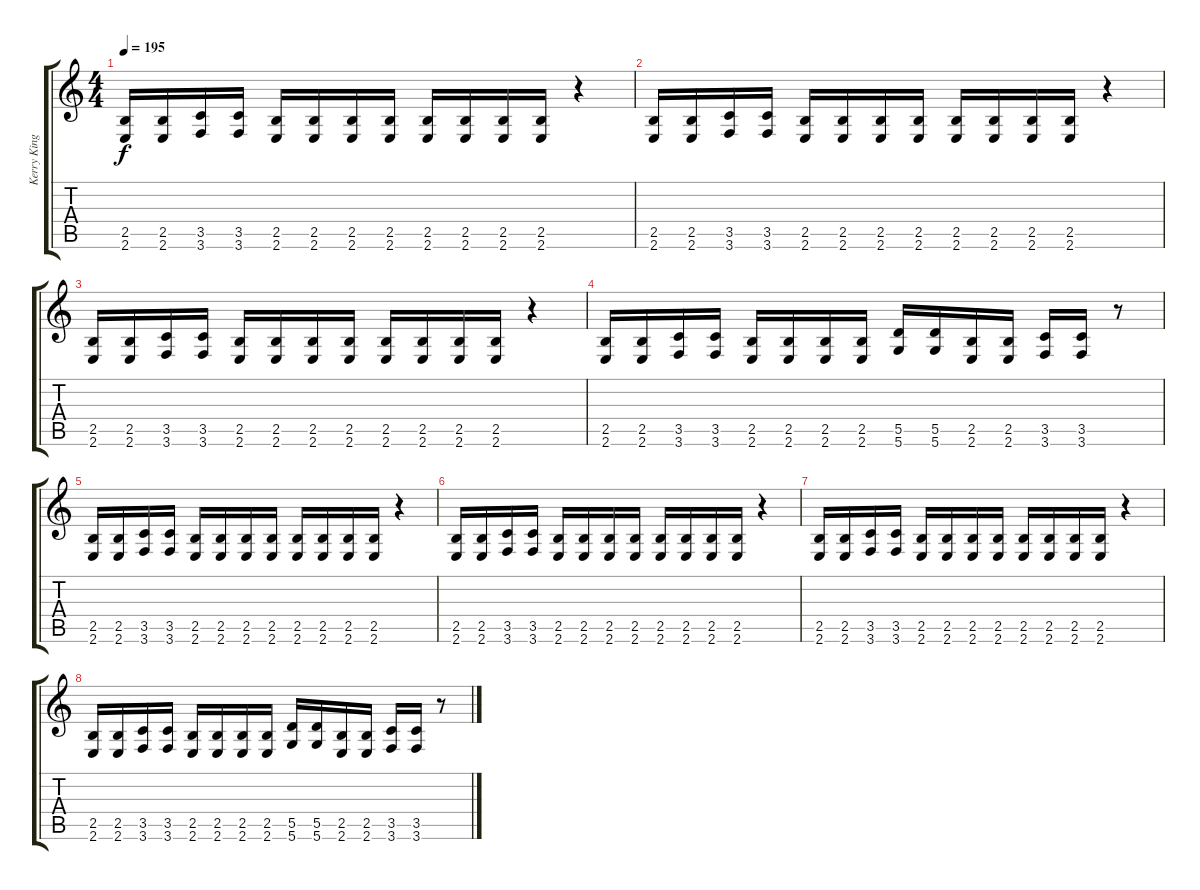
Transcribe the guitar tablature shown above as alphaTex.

\track ("Kerry King" "Kerry King") {instrument overdrivenguitar}
\staff {score tabs}
\tuning (E4 B3 G3 D3 A2 D2) {hide}
\ts (4 4)
\tempo 195
\clef g2
\ks c
(2.5 2.6).16{dy f} (2.5 2.6).16 (3.5 3.6).16 (3.5 3.6).16 (2.5 2.6).16 (2.5 2.6).16 (2.5 2.6).16 (2.5 2.6).16 (2.5 2.6).16 (2.5 2.6).16 (2.5 2.6).16 (2.5 2.6).16 r.4 |
(2.5 2.6).16 (2.5 2.6).16 (3.5 3.6).16 (3.5 3.6).16 (2.5 2.6).16 (2.5 2.6).16 (2.5 2.6).16 (2.5 2.6).16 (2.5 2.6).16 (2.5 2.6).16 (2.5 2.6).16 (2.5 2.6).16 r.4 |
(2.5 2.6).16 (2.5 2.6).16 (3.5 3.6).16 (3.5 3.6).16 (2.5 2.6).16 (2.5 2.6).16 (2.5 2.6).16 (2.5 2.6).16 (2.5 2.6).16 (2.5 2.6).16 (2.5 2.6).16 (2.5 2.6).16 r.4 |
(2.5 2.6).16 (2.5 2.6).16 (3.5 3.6).16 (3.5 3.6).16 (2.5 2.6).16 (2.5 2.6).16 (2.5 2.6).16 (2.5 2.6).16 (5.5 5.6).16 (5.5 5.6).16 (2.5 2.6).16 (2.5 2.6).16 (3.5 3.6).16 (3.5 3.6).16 r.8 |
(2.5 2.6).16 (2.5 2.6).16 (3.5 3.6).16 (3.5 3.6).16 (2.5 2.6).16 (2.5 2.6).16 (2.5 2.6).16 (2.5 2.6).16 (2.5 2.6).16 (2.5 2.6).16 (2.5 2.6).16 (2.5 2.6).16 r.4 |
(2.5 2.6).16 (2.5 2.6).16 (3.5 3.6).16 (3.5 3.6).16 (2.5 2.6).16 (2.5 2.6).16 (2.5 2.6).16 (2.5 2.6).16 (2.5 2.6).16 (2.5 2.6).16 (2.5 2.6).16 (2.5 2.6).16 r.4 |
(2.5 2.6).16 (2.5 2.6).16 (3.5 3.6).16 (3.5 3.6).16 (2.5 2.6).16 (2.5 2.6).16 (2.5 2.6).16 (2.5 2.6).16 (2.5 2.6).16 (2.5 2.6).16 (2.5 2.6).16 (2.5 2.6).16 r.4 |
(2.5 2.6).16 (2.5 2.6).16 (3.5 3.6).16 (3.5 3.6).16 (2.5 2.6).16 (2.5 2.6).16 (2.5 2.6).16 (2.5 2.6).16 (5.5 5.6).16 (5.5 5.6).16 (2.5 2.6).16 (2.5 2.6).16 (3.5 3.6).16 (3.5 3.6).16 r.8
